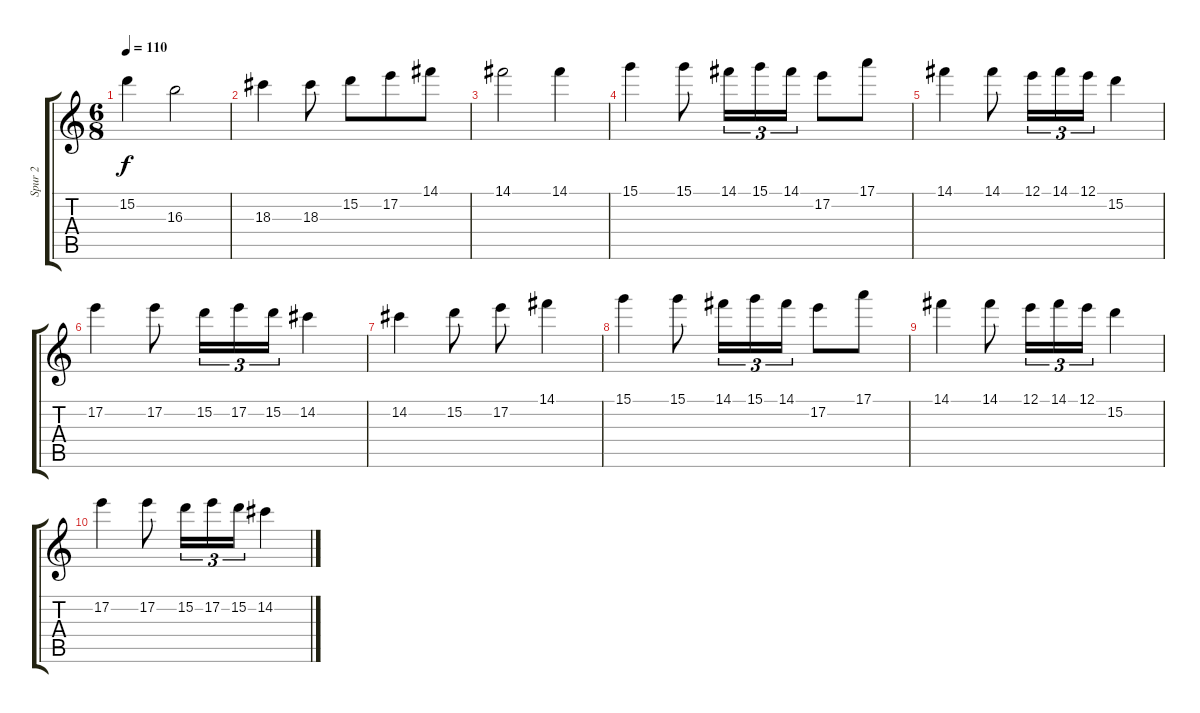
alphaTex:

\track ("Spur 2" "Spur 2") {instrument overdrivenguitar}
\staff {score tabs}
\tuning (E4 B3 G3 D3 A2 E2) {hide}
\ts (6 8)
\tempo 110
\clef g2
\ks c
15.2.4{dy f} 16.3.2 |
18.3.4 18.3.8 15.2.8 17.2.8 14.1.8 |
14.1.2 14.1.4 |
15.1.4 15.1.8 14.1.16{tu (3 2)} 15.1.16{tu (3 2)} 14.1.16{tu (3 2)} 17.2.8 17.1.8 |
14.1.4 14.1.8 12.1.16{tu (3 2)} 14.1.16{tu (3 2)} 12.1.16{tu (3 2)} 15.2.4 |
17.2.4 17.2.8 15.2.16{tu (3 2)} 17.2.16{tu (3 2)} 15.2.16{tu (3 2)} 14.2.4 |
14.2.4 15.2.8 17.2.8 14.1.4 |
15.1.4 15.1.8 14.1.16{tu (3 2)} 15.1.16{tu (3 2)} 14.1.16{tu (3 2)} 17.2.8 17.1.8 |
14.1.4 14.1.8 12.1.16{tu (3 2)} 14.1.16{tu (3 2)} 12.1.16{tu (3 2)} 15.2.4 |
17.2.4 17.2.8 15.2.16{tu (3 2)} 17.2.16{tu (3 2)} 15.2.16{tu (3 2)} 14.2.4
